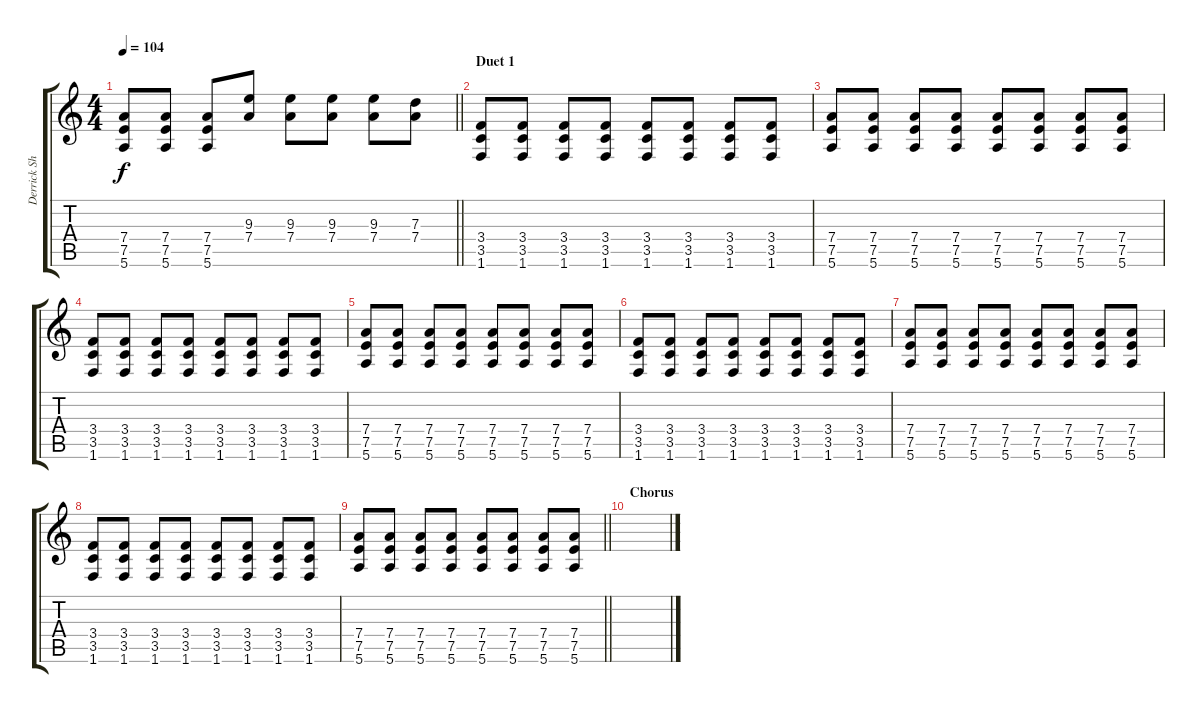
\track ("Derrick Sherman 2 - Guitar" "Derrick Sh") {instrument overdrivenguitar}
\staff {score tabs}
\tuning (E4 B3 G3 D3 A2 E2) {hide}
\ts (4 4)
\tempo 104
\clef g2
\barLineRight lightlight
\ks c
(7.4 7.5 5.6).8{dy f} (7.4 7.5 5.6).8 (7.4 7.5 5.6).8 (9.3 7.4).8 (9.3 7.4).8 (9.3 7.4).8 (9.3 7.4).8 (7.3 7.4).8 |
\section ("" "Duet 1")
(3.4 3.5 1.6).8 (3.4 3.5 1.6).8 (3.4 3.5 1.6).8 (3.4 3.5 1.6).8 (3.4 3.5 1.6).8 (3.4 3.5 1.6).8 (3.4 3.5 1.6).8 (3.4 3.5 1.6).8 |
(7.4 7.5 5.6).8 (7.4 7.5 5.6).8 (7.4 7.5 5.6).8 (7.4 7.5 5.6).8 (7.4 7.5 5.6).8 (7.4 7.5 5.6).8 (7.4 7.5 5.6).8 (7.4 7.5 5.6).8 |
(3.4 3.5 1.6).8 (3.4 3.5 1.6).8 (3.4 3.5 1.6).8 (3.4 3.5 1.6).8 (3.4 3.5 1.6).8 (3.4 3.5 1.6).8 (3.4 3.5 1.6).8 (3.4 3.5 1.6).8 |
(7.4 7.5 5.6).8 (7.4 7.5 5.6).8 (7.4 7.5 5.6).8 (7.4 7.5 5.6).8 (7.4 7.5 5.6).8 (7.4 7.5 5.6).8 (7.4 7.5 5.6).8 (7.4 7.5 5.6).8 |
(3.4 3.5 1.6).8 (3.4 3.5 1.6).8 (3.4 3.5 1.6).8 (3.4 3.5 1.6).8 (3.4 3.5 1.6).8 (3.4 3.5 1.6).8 (3.4 3.5 1.6).8 (3.4 3.5 1.6).8 |
(7.4 7.5 5.6).8 (7.4 7.5 5.6).8 (7.4 7.5 5.6).8 (7.4 7.5 5.6).8 (7.4 7.5 5.6).8 (7.4 7.5 5.6).8 (7.4 7.5 5.6).8 (7.4 7.5 5.6).8 |
(3.4 3.5 1.6).8 (3.4 3.5 1.6).8 (3.4 3.5 1.6).8 (3.4 3.5 1.6).8 (3.4 3.5 1.6).8 (3.4 3.5 1.6).8 (3.4 3.5 1.6).8 (3.4 3.5 1.6).8 |
\barLineRight lightlight
(7.4 7.5 5.6).8 (7.4 7.5 5.6).8 (7.4 7.5 5.6).8 (7.4 7.5 5.6).8 (7.4 7.5 5.6).8 (7.4 7.5 5.6).8 (7.4 7.5 5.6).8 (7.4 7.5 5.6).8 |
\section ("" "Chorus")
